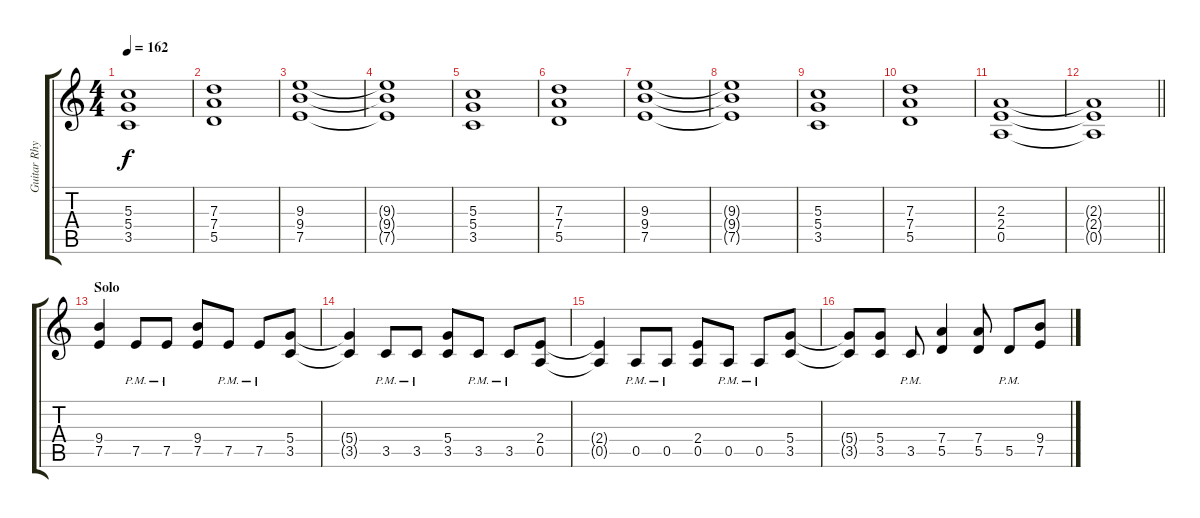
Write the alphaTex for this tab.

\track ("Guitar Rhythm" "Guitar Rhy") {instrument distortionguitar}
\staff {score tabs}
\tuning (E4 B3 G3 D3 A2 E2) {hide}
\ts (4 4)
\tempo 162
\clef g2
\ks c
(5.3 5.4 3.5).1{dy f} |
(7.3 7.4 5.5).1 |
(9.3 9.4 7.5).1 |
(9.3{t} 9.4{t} 7.5{t}).1 |
(5.3 5.4 3.5).1 |
(7.3 7.4 5.5).1 |
(9.3 9.4 7.5).1 |
(9.3{t} 9.4{t} 7.5{t}).1 |
(5.3 5.4 3.5).1 |
(7.3 7.4 5.5).1 |
(2.3 2.4 0.5).1 |
\barLineRight lightlight
(2.3{t} 2.4{t} 0.5{t}).1 |
\section ("" "Solo")
(9.4 7.5).4 7.5{pm}.8 7.5{pm}.8 (9.4 7.5).8 7.5{pm}.8 7.5{pm}.8 (5.4 3.5).8 |
(5.4{t} 3.5{t}).4 3.5{pm}.8 3.5{pm}.8 (5.4 3.5).8 3.5{pm}.8 3.5{pm}.8 (2.4 0.5).8 |
(2.4{t} 0.5{t}).4 0.5{pm}.8 0.5{pm}.8 (2.4 0.5).8 0.5{pm}.8 0.5{pm}.8 (5.4 3.5).8 |
(5.4{t} 3.5{t}).8 (5.4 3.5).8 3.5{pm}.8 (7.4 5.5).4 (7.4 5.5).8 5.5{pm}.8 (9.4 7.5).8
